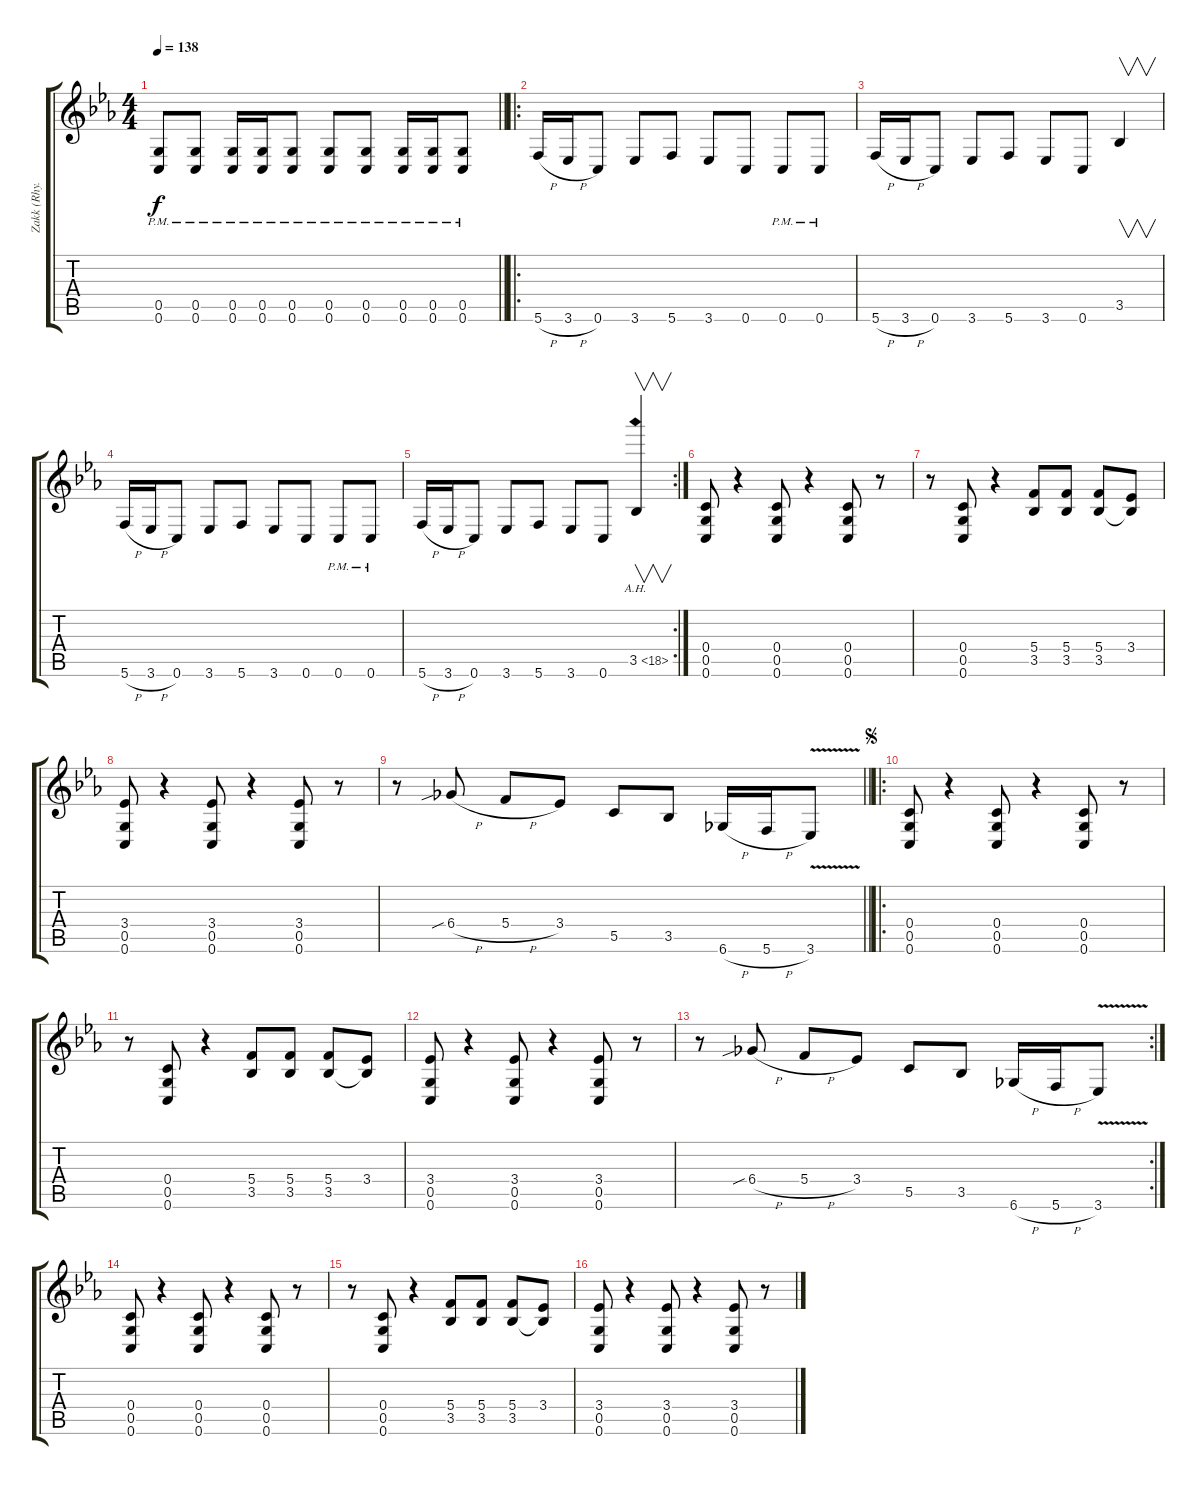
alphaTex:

\track ("Zakk (Rhy.)" "Zakk (Rhy.") {instrument distortionguitar}
\staff {score tabs}
\tuning (D4 A3 F3 C3 G2 C2) {hide}
\ts (4 4)
\tempo 138
\clef g2
\barLineRight lightlight
\ks eb
(0.5{pm} 0.6{pm}).8{dy f} (0.5{pm} 0.6{pm}).8 (0.5{pm} 0.6{pm}).16 (0.5{pm} 0.6{pm}).16 (0.5{pm} 0.6{pm}).8 (0.5{pm} 0.6{pm}).8 (0.5{pm} 0.6{pm}).8 (0.5{pm} 0.6{pm}).16 (0.5{pm} 0.6{pm}).16 (0.5{pm} 0.6{pm}).8 |
\ro
5.6{h}.16 3.6{h}.16 0.6.8 3.6.8 5.6.8 3.6.8 0.6.8 0.6{pm}.8 0.6{pm}.8 |
5.6{h}.16 3.6{h}.16 0.6.8 3.6.8 5.6.8 3.6.8 0.6.8 3.5.4{v} |
5.6{h}.16 3.6{h}.16 0.6.8 3.6.8 5.6.8 3.6.8 0.6.8 0.6{pm}.8 0.6{pm}.8 |
\rc 2
5.6{h}.16 3.6{h}.16 0.6.8 3.6.8 5.6.8 3.6.8 0.6.8 3.5{ah 15}.4{v} |
(0.4 0.5 0.6).8 r.4 (0.4 0.5 0.6).8 r.4 (0.4 0.5 0.6).8 r.8 |
r.8 (0.4 0.5 0.6).8 r.4 (5.4 3.5).8 (5.4 3.5).8 (5.4 3.5).8 (3.4 3.5{t}).8 |
(3.4 0.5 0.6).8 r.4 (3.4 0.5 0.6).8 r.4 (3.4 0.5 0.6).8 r.8 |
\barLineRight lightlight
r.8 6.4{sib h}.8 5.4{h}.8 3.4.8 5.5.8 3.5.8 6.6{h}.16 5.6{h}.16 3.6{v}.8 |
\ro
\jump segno
(0.4 0.5 0.6).8 r.4 (0.4 0.5 0.6).8 r.4 (0.4 0.5 0.6).8 r.8 |
r.8 (0.4 0.5 0.6).8 r.4 (5.4 3.5).8 (5.4 3.5).8 (5.4 3.5).8 (3.4 3.5{t}).8 |
(3.4 0.5 0.6).8 r.4 (3.4 0.5 0.6).8 r.4 (3.4 0.5 0.6).8 r.8 |
\rc 2
r.8 6.4{sib h}.8 5.4{h}.8 3.4.8 5.5.8 3.5.8 6.6{h}.16 5.6{h}.16 3.6{v}.8 |
(0.4 0.5 0.6).8 r.4 (0.4 0.5 0.6).8 r.4 (0.4 0.5 0.6).8 r.8 |
r.8 (0.4 0.5 0.6).8 r.4 (5.4 3.5).8 (5.4 3.5).8 (5.4 3.5).8 (3.4 3.5{t}).8 |
(3.4 0.5 0.6).8 r.4 (3.4 0.5 0.6).8 r.4 (3.4 0.5 0.6).8 r.8
